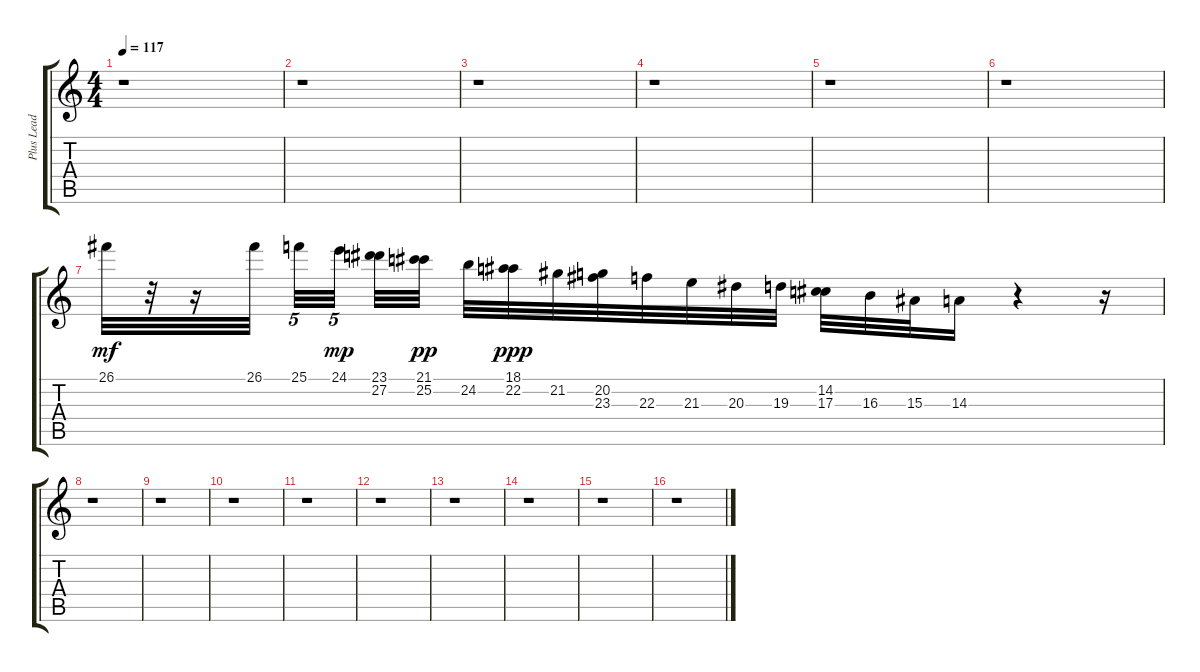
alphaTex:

\track ("Plus Lead" "Plus Lead") {instrument fx2soundtrack}
\staff {score tabs}
\tuning (E4 B3 G3 D3 A2 E2) {hide}
\ts (4 4)
\tempo 117
\clef g2
\ks c
r.1{dy mf} |
r.1 |
r.1 |
r.1 |
r.1 |
r.1 |
26.1.32 r.32 r.16 26.1.32{beam splitsecondary} 25.1.32{tu (5 4)} 24.1.32{tu (5 4) dy mp beam splitsecondary} (23.1 27.2).32 (21.1 25.2).32{dy pp} 24.2.32 (18.1 22.2).32{dy ppp} 21.2.32 (20.2 23.3).32 22.3.32 21.3.32 20.3.32 19.3.32 (14.2 17.3).32 16.3.32 15.3.32 14.3.16 r.4 r.16 |
r.1 |
r.1 |
r.1 |
r.1 |
r.1 |
r.1 |
r.1 |
r.1 |
r.1
